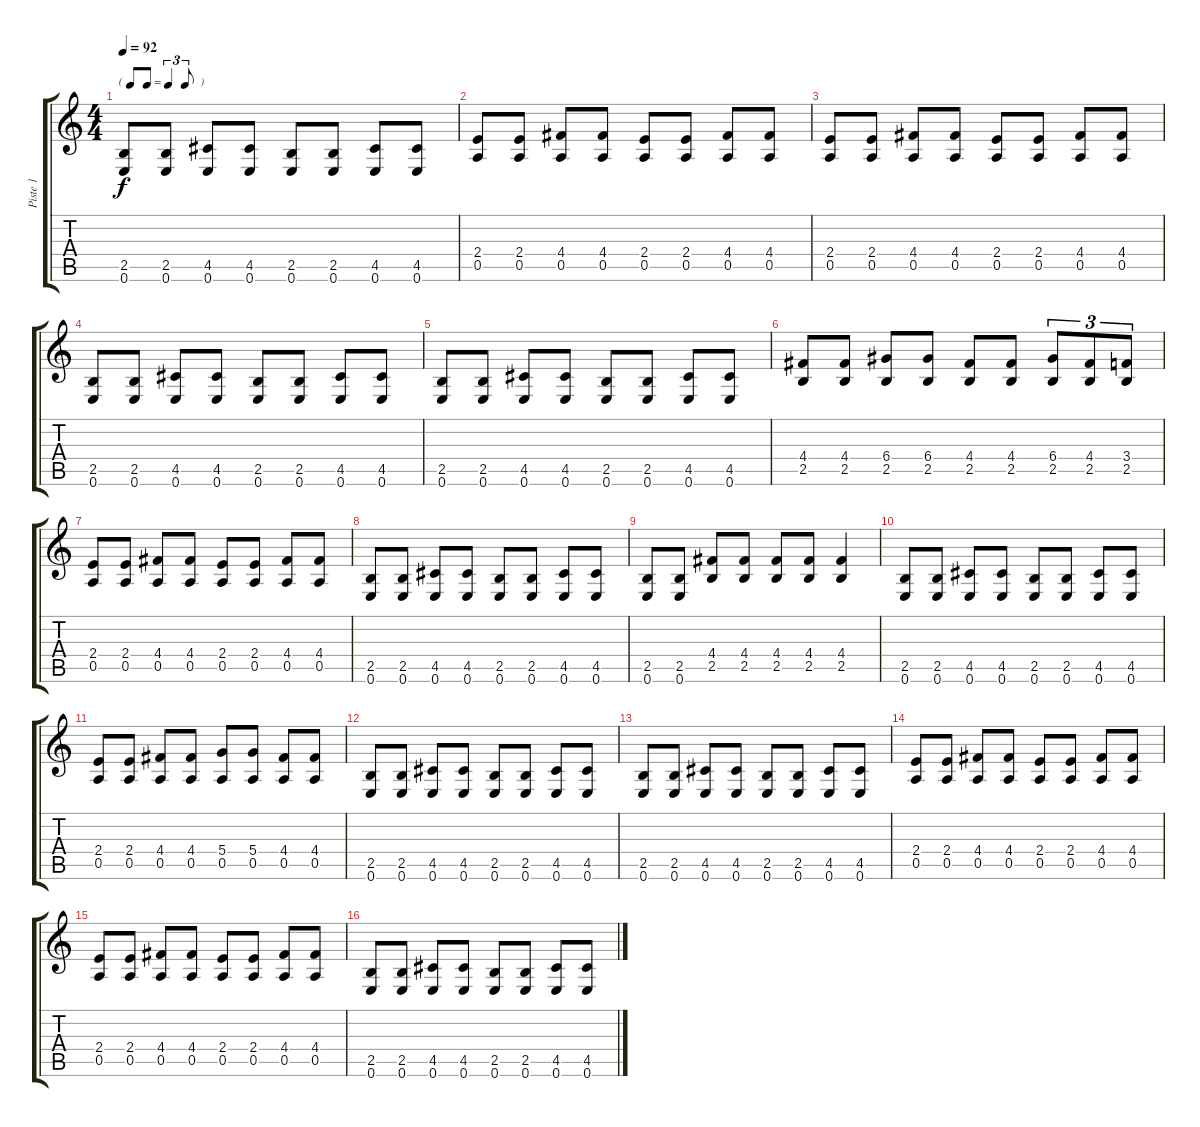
\track ("Piste 1" "Piste 1") {instrument acousticguitarsteel}
\staff {score tabs}
\tuning (E4 B3 G3 D3 A2 E2) {hide}
\ts (4 4)
\tf triplet8th
\tempo 92
\clef g2
\ks c
(2.5 0.6).8{dy f} (2.5 0.6).8 (4.5 0.6).8 (4.5 0.6).8 (2.5 0.6).8 (2.5 0.6).8 (4.5 0.6).8 (4.5 0.6).8 |
(2.4 0.5).8 (2.4 0.5).8 (4.4 0.5).8 (4.4 0.5).8 (2.4 0.5).8 (2.4 0.5).8 (4.4 0.5).8 (4.4 0.5).8 |
(2.4 0.5).8 (2.4 0.5).8 (4.4 0.5).8 (4.4 0.5).8 (2.4 0.5).8 (2.4 0.5).8 (4.4 0.5).8 (4.4 0.5).8 |
(2.5 0.6).8 (2.5 0.6).8 (4.5 0.6).8 (4.5 0.6).8 (2.5 0.6).8 (2.5 0.6).8 (4.5 0.6).8 (4.5 0.6).8 |
(2.5 0.6).8 (2.5 0.6).8 (4.5 0.6).8 (4.5 0.6).8 (2.5 0.6).8 (2.5 0.6).8 (4.5 0.6).8 (4.5 0.6).8 |
(4.4 2.5).8 (4.4 2.5).8 (6.4 2.5).8 (6.4 2.5).8 (4.4 2.5).8 (4.4 2.5).8 (6.4 2.5).8{tu (3 2)} (4.4 2.5).8{tu (3 2)} (3.4 2.5).8{tu (3 2)} |
(2.4 0.5).8 (2.4 0.5).8 (4.4 0.5).8 (4.4 0.5).8 (2.4 0.5).8 (2.4 0.5).8 (4.4 0.5).8 (4.4 0.5).8 |
(2.5 0.6).8 (2.5 0.6).8 (4.5 0.6).8 (4.5 0.6).8 (2.5 0.6).8 (2.5 0.6).8 (4.5 0.6).8 (4.5 0.6).8 |
(2.5 0.6).8 (2.5 0.6).8 (4.4 2.5).8 (4.4 2.5).8 (4.4 2.5).8 (4.4 2.5).8 (4.4 2.5).4 |
(2.5 0.6).8 (2.5 0.6).8 (4.5 0.6).8 (4.5 0.6).8 (2.5 0.6).8 (2.5 0.6).8 (4.5 0.6).8 (4.5 0.6).8 |
(2.4 0.5).8 (2.4 0.5).8 (4.4 0.5).8 (4.4 0.5).8 (5.4 0.5).8 (5.4 0.5).8 (4.4 0.5).8 (4.4 0.5).8 |
(2.5 0.6).8 (2.5 0.6).8 (4.5 0.6).8 (4.5 0.6).8 (2.5 0.6).8 (2.5 0.6).8 (4.5 0.6).8 (4.5 0.6).8 |
(2.5 0.6).8 (2.5 0.6).8 (4.5 0.6).8 (4.5 0.6).8 (2.5 0.6).8 (2.5 0.6).8 (4.5 0.6).8 (4.5 0.6).8 |
(2.4 0.5).8 (2.4 0.5).8 (4.4 0.5).8 (4.4 0.5).8 (2.4 0.5).8 (2.4 0.5).8 (4.4 0.5).8 (4.4 0.5).8 |
(2.4 0.5).8 (2.4 0.5).8 (4.4 0.5).8 (4.4 0.5).8 (2.4 0.5).8 (2.4 0.5).8 (4.4 0.5).8 (4.4 0.5).8 |
(2.5 0.6).8 (2.5 0.6).8 (4.5 0.6).8 (4.5 0.6).8 (2.5 0.6).8 (2.5 0.6).8 (4.5 0.6).8 (4.5 0.6).8
